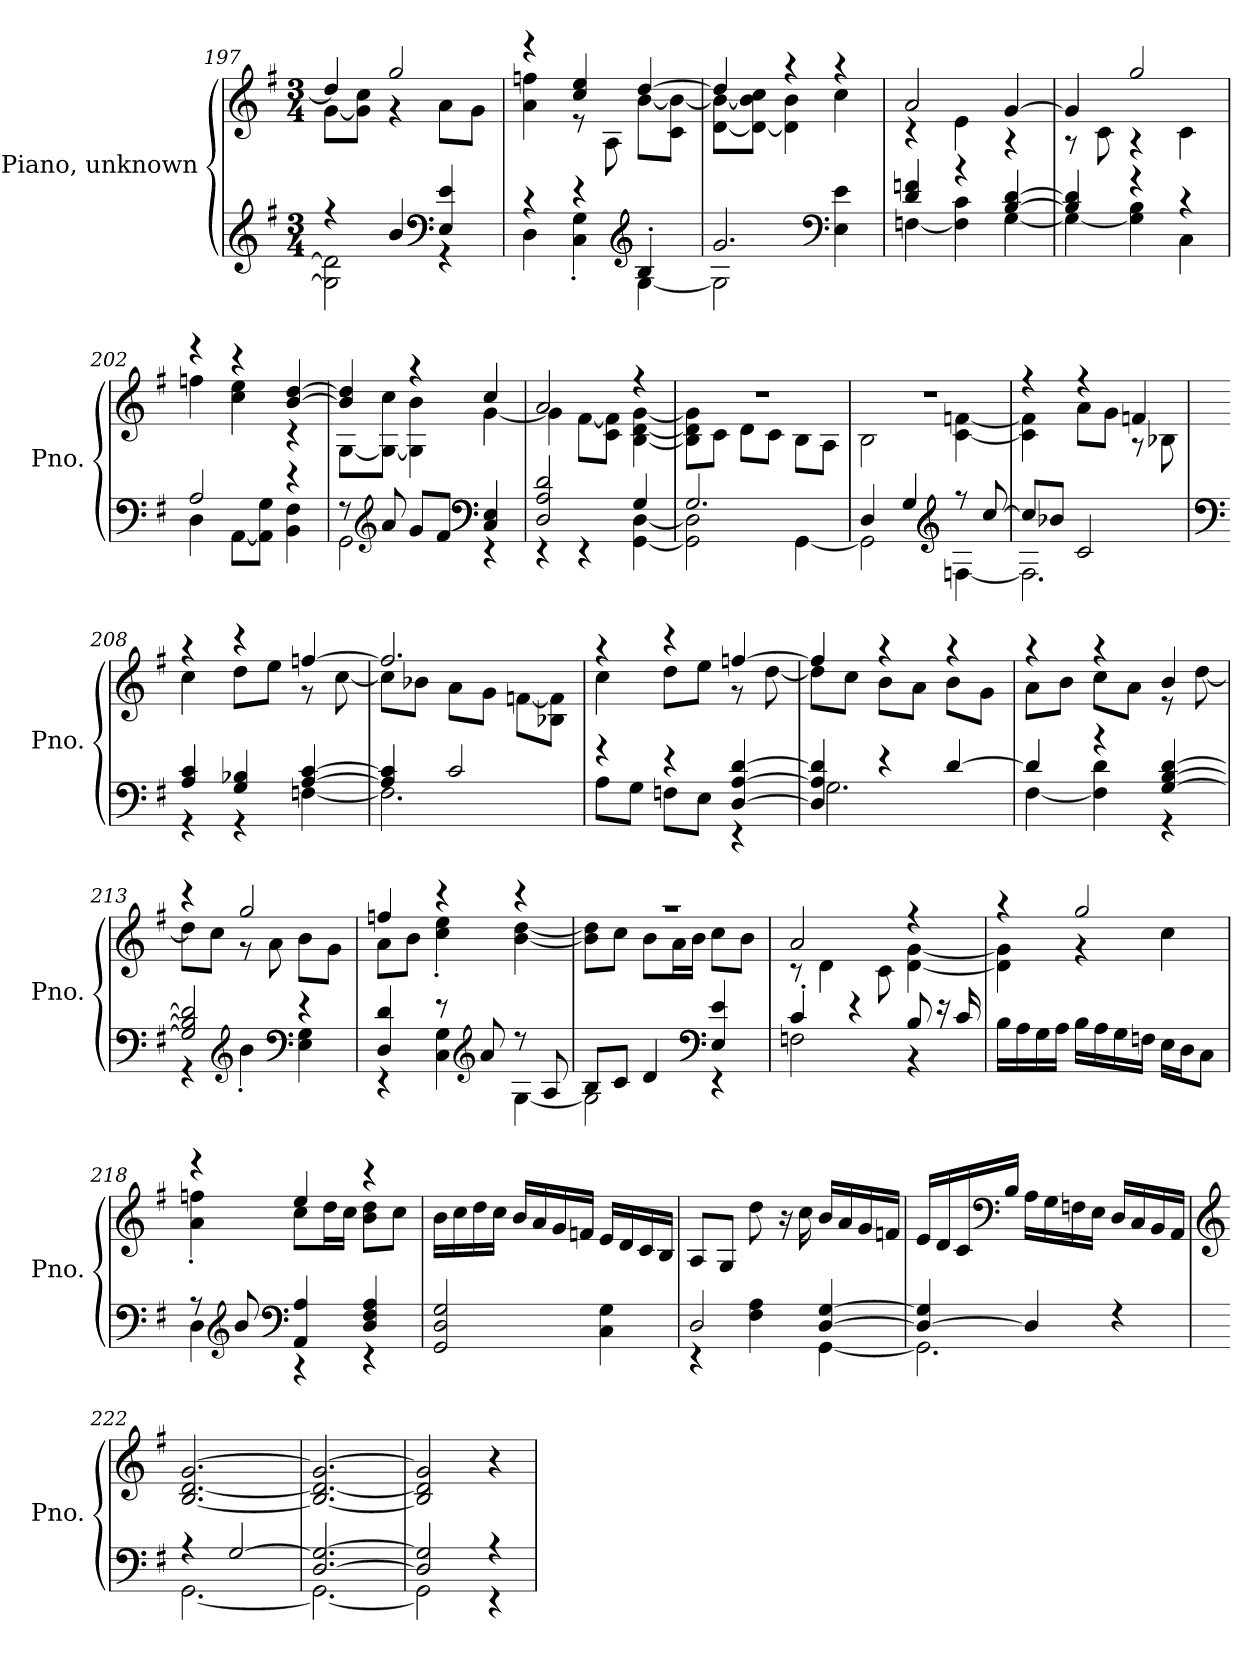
**kern	**kern
*part1	*part1
*staff2	*staff1
*I"Piano, unknown	*
*I'Pno.	*
!!LO:PB:g=z
*clefG2	*clefG2
*k[f#]	*k[f#]
*M3/4	*M3/4
=197	=197
*^	*^
4r	2G\] 2d\]	4dd/]	[8g\L
.	.	.	8g\] 8cc\J
4b/	.	2gg/	4r
*clefF4	*	*	*
4E/ 4e/	4r	.	8a\L
.	.	.	8g\J
=198	=198	=198	=198
4r	4D\	4r	4a\ 4ffn\
4r	4C\' 4G\'	4cc/ 4ee/	8r
.	.	.	8A\
*clefG2	*	*	*
4B'/	[4G\	[4dd/	[8b\L
.	.	.	8c\ 8b\_J
=199	=199	=199	=199
2.g/	2G\]	4dd/]	[8d\ 8b\_L
.	.	.	8d\_ 8b\] 8cc\J
.	.	4r	4d\] 4b\
*clefF4	*	*	*
.	4E\ 4e\	4r	4cc\
=200	=200	=200	=200
4d/ 4fn/	[4Fn\	2a/	4r
4r	4F\] 4c\	.	4e\
[4B/ [4d/	[4G\	[4g/	4r
=201	=201	=201	=201
4B/] 4d/]	4G\_	4g/]	8r
.	.	.	8c\
4r	4G\] 4B\	2gg/	4r
4r	4C\	.	4c\
=202	=202	=202	=202
2A/	4D\	4r	4ffn\
.	[8AA\L	4r	4cc\ 4ee\
.	8AA\] 8G\J	.	.
4r	4BB\ 4F#\	[4b/ [4dd/	4r
!!LO:LB:g=z	!!
=203	=203	=203	=203
8r	2GG\	4b/] 4dd/]	[8G\L
*clefG2	*	*	*
8a/	.	.	8G\_ 8cc\J
8g/L	.	4r	4G\] 4b\
8f#/J	.	.	.
*clefF4	*	*	*
4C/ 4E/	4r	4cc/	[4g\
=204	=204	=204	=204
2D/ 2A/ 2d/	4r	2a/	4g\]
.	4r	.	[8f#\L
.	.	.	8c\ 8f#\]J
4G/	[4GG\ [4D\	4r	[4B\ [4d\ [4g\
=205	=205	=205	=205
2.G/	2GG\] 2D\]	2.r	8B\] 8d\] 8g\]L
.	.	.	8c\J
.	.	.	8d\L
.	.	.	8c\J
.	[4GG\	.	8B\L
.	.	.	8A\J
=206	=206	=206	=206
4D/	2GG\]	2.r	2B\
4G/	.	.	.
*clefG2	*	*	*
8r	[4Fn\	.	[4c\ [4fn\
[8cc/	.	.	.
=207	=207	=207	=207
8cc/L]	2.F\]	4r	4c\] 4f\]
8b-X/J	.	.	.
2c/	.	4r	8a\L
.	.	.	8g\J
.	.	4fn/	8r
.	.	.	8B-X\
!!LO:LB:g=z	!!
=208	=208	=208	=208
*clefF4	*	*	*
4A/ 4c/	4r	4r	4cc\
4G/ 4B-X/	4r	4r	8dd\L
.	.	.	8ee\J
[4A/ [4c/	[4Fn\	[4ffn/	8r
.	.	.	[8cc\
=209	=209	=209	=209
4A/] 4c/]	2.F\]	2.ff/]	8cc\L]
.	.	.	8b-X\J
2c/	.	.	8a\L
.	.	.	8g\J
.	.	.	[8fn\L
.	.	.	8B-X\ 8f\]J
=210	=210	=210	=210
4r	8A\L	4r	4cc\
.	8G\J	.	.
4r	8Fn\L	4r	8dd\L
.	8E\J	.	8ee\J
[4D/ [4A/ [4d/	4r	[4ffn/	8r
.	.	.	[8dd\
=211	=211	=211	=211
4D/] 4A/] 4d/]	2.G\	4ff/]	8dd\L]
.	.	.	8cc\J
4r	.	4r	8b\L
.	.	.	8a\J
[4d/	.	4r	8b\L
.	.	.	8g\J
=212	=212	=212	=212
4d/]	[4F#\	4r	8a\L
.	.	.	8b\J
4r	4F#\] 4d\	4r	8cc\L
.	.	.	8a\J
[4G/ [4B/ [4d/	4r	4b/	8r
.	.	.	[8dd\
!!LO:LB:g=z	!!
=213	=213	=213	=213
2G/] 2B/] 2d/]	4r	4r	8dd\L]
.	.	.	8cc\J
*clefG2	*	*	*
.	4b'\	2gg/	8r
.	.	.	8a\
*clefF4	*	*	*
4r	4E\ 4G\	.	8b\L
.	.	.	8g\J
=214	=214	=214	=214
4D/ 4d/	4r	4ffn/	8a\L
.	.	.	8b\J
8r	4C\ 4G\	4r	4cc\' 4ee\'
*clefG2	*	*	*
8a/	.	.	.
8r	[4G\	4r	[4b\ [4dd\
8A/	.	.	.
=215	=215	=215	=215
8B/L	2G\]	2.r	8b\] 8dd\]L
8c/J	.	.	8cc\J
4d/	.	.	8b\L
.	.	.	16a\L
.	.	.	16b\JJ
*clefF4	*	*	*
4E/ 4e/	4r	.	8cc\L
.	.	.	8b\J
=216	=216	=216	=216
4c'/	2Fn\	2a/	8r
.	.	.	4d\
4r	.	.	.
.	.	.	8c\
8B/	4r	4r	[4d\ [4g\
16r	.	.	.
16c/	.	.	.
*v	*v	*	*
!!LO:LB:g=z	!!
=217	=217	=217
16B\LL	4r	4d\] 4g\]
16A\	.	.
16G\	.	.
16A\JJ	.	.
16B\LL	2gg/	4r
16A\	.	.
16G\	.	.
16Fn\JJ	.	.
16E\LL	.	4cc\
16D\J	.	.
8C\J	.	.
=218	=218	=218
*^	*	*
8r	4D\	4r	4a\' 4ffn\'
*clefG2	*	*	*
8b/	.	.	.
*clefF4	*	*	*
4AA/ 4A/	4r	4ee/	8cc\L
.	.	.	16dd\L
.	.	.	16cc\JJ
4D/ 4F#/ 4A/	4r	4r	8b\ 8dd\L
.	.	.	8cc\J
*v	*v	*	*
*	*v	*v
=219	=219
2GG/ 2D/ 2G/	16b\LL
.	16cc\
.	16dd\
.	16cc\JJ
.	16b/LL
.	16a/
.	16g/
.	16fn/JJ
4C\ 4G\	16e/LL
.	16d/
.	16c/
.	16B/JJ
!!LO:LB:g=z
=220	=220
*^	*
2D/	4r	8A/L
.	.	8G/J
.	4F#\ 4A\	8dd\
.	.	16r
.	.	16cc\
[4D/ [4G/	[4GG\	16b/LL
.	.	16a/
.	.	16g/
.	.	16fn/JJ
=221	=221	=221
4D/_ 4G/]	2.GG\]	16e/LL
.	.	16d/
.	.	16c/
*	*	*clefF4
.	.	16B/JJ
4D/]	.	16A\LL
.	.	16G\
.	.	16Fn\
.	.	16E\JJ
4r	.	16D/LL
.	.	16C/
.	.	16BB/
.	.	16AA/JJ
=222	=222	=222
*	*	*clefG2
4r	[2.GG\	[2.B/ [2.d/ [2.g/
[2G/	.	.
=223	=223	=223
[2.D/ 2.G/_	2.GG\_	2.B/_ 2.d/_ 2.g/_
=224	=224	=224
2D/] 2G/]	2GG\]	2B/] 2d/] 2g/]
4r	4r	4r
*v	*v	*
=	=
*-	*-
